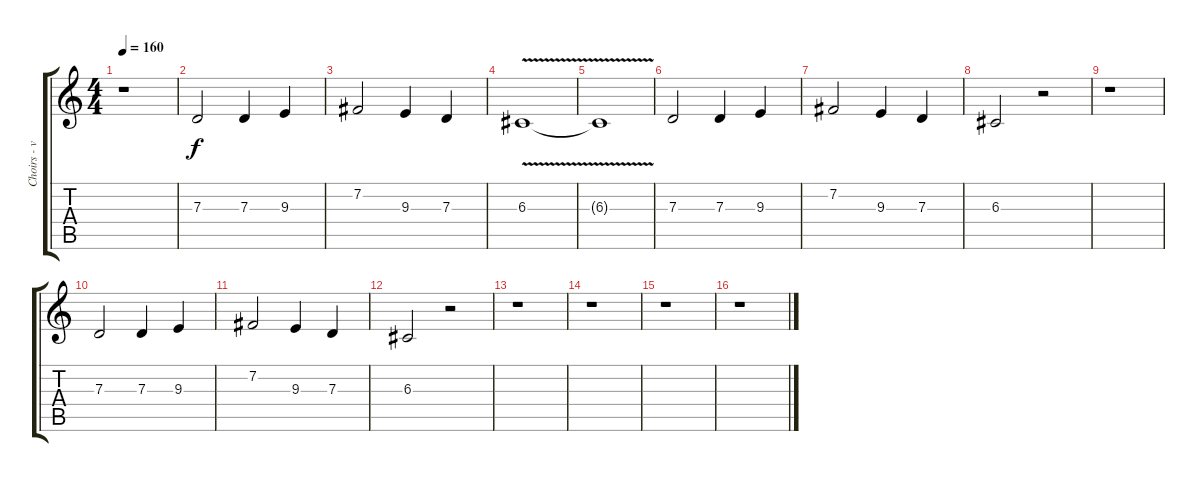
\track ("Choirs - voice" "Choirs - v") {instrument lead6voice}
\staff {score tabs}
\tuning (E4 B3 G3 D3 A2 E2) {hide}
\ts (4 4)
\tempo 160
\clef g2
\ks c
r.1{dy f} |
7.3.2 7.3.4 9.3.4 |
7.2.2 9.3.4 7.3.4 |
6.3{v}.1 |
6.3{t}.1 |
7.3.2{volume 15 balance 8 instrument oboe} 7.3.4 9.3.4 |
7.2.2 9.3.4 7.3.4 |
6.3.2 r.2 |
r.1 |
7.3.2 7.3.4 9.3.4 |
7.2.2 9.3.4 7.3.4 |
6.3.2 r.2 |
r.1 |
r.1 |
r.1 |
r.1
